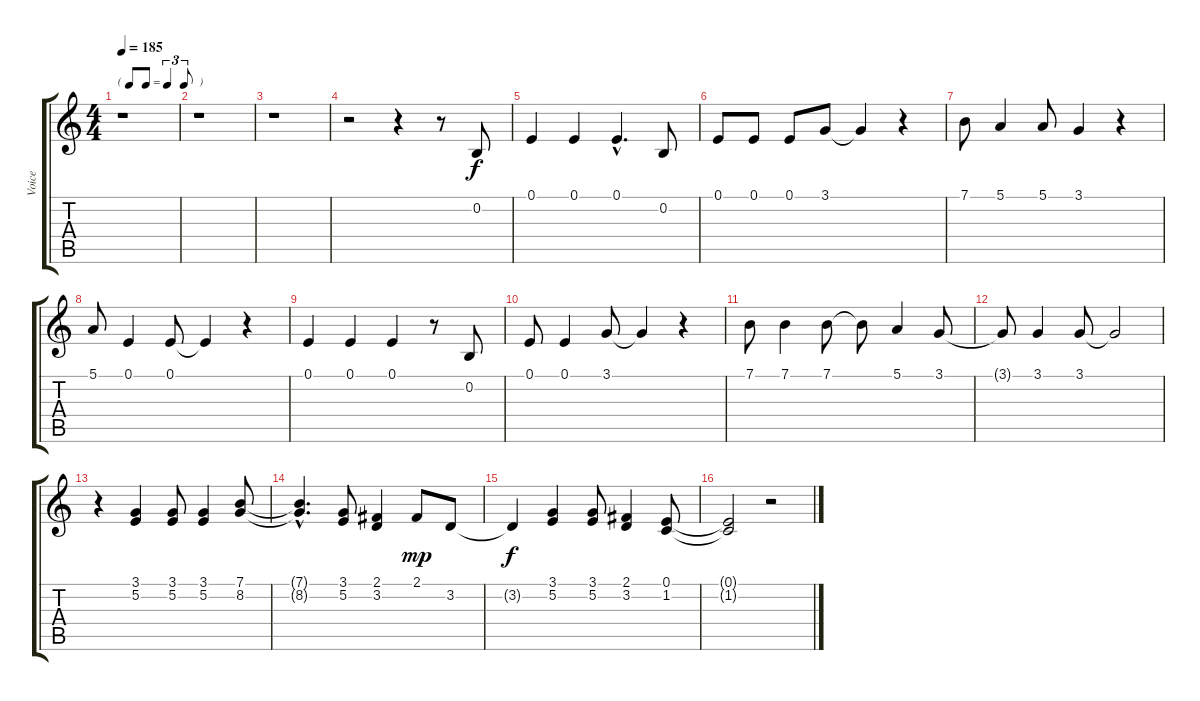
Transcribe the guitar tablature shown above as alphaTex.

\track ("Voice" "Voice") {instrument cello}
\staff {score tabs}
\tuning (E4 B3 G3 D3 A2 E2) {hide}
\ts (4 4)
\tf triplet8th
\tempo 185
\clef g2
\ks c
r.1{dy f} |
r.1 |
r.1 |
r.2 r.4 r.8 0.2.8 |
0.1.4 0.1.4 0.1{hac}.4{d} 0.2.8 |
0.1.8 0.1.8 0.1.8 3.1.8 3.1{t}.4 r.4 |
7.1.8 5.1.4 5.1.8 3.1.4 r.4 |
5.1.8 0.1.4 0.1.8 0.1{t}.4 r.4 |
0.1.4 0.1.4 0.1.4 r.8 0.2.8 |
0.1.8 0.1.4 3.1.8 3.1{t}.4 r.4 |
7.1.8 7.1.4 7.1.8 7.1{t}.8 5.1.4 3.1.8 |
3.1{t}.8 3.1.4 3.1.8 3.1{t}.2 |
r.4 (3.1 5.2).4 (3.1 5.2).8 (3.1 5.2).4 (7.1 8.2).8 |
(7.1{hac t} 8.2{hac t}).4{d} (3.1 5.2).8 (2.1 3.2).4 2.1.8{dy mp} 3.2.8 |
3.2{t}.4{dy f} (3.1 5.2).4 (3.1 5.2).8 (2.1 3.2).4 (0.1 1.2).8 |
(0.1{t} 1.2{t}).2 r.2
